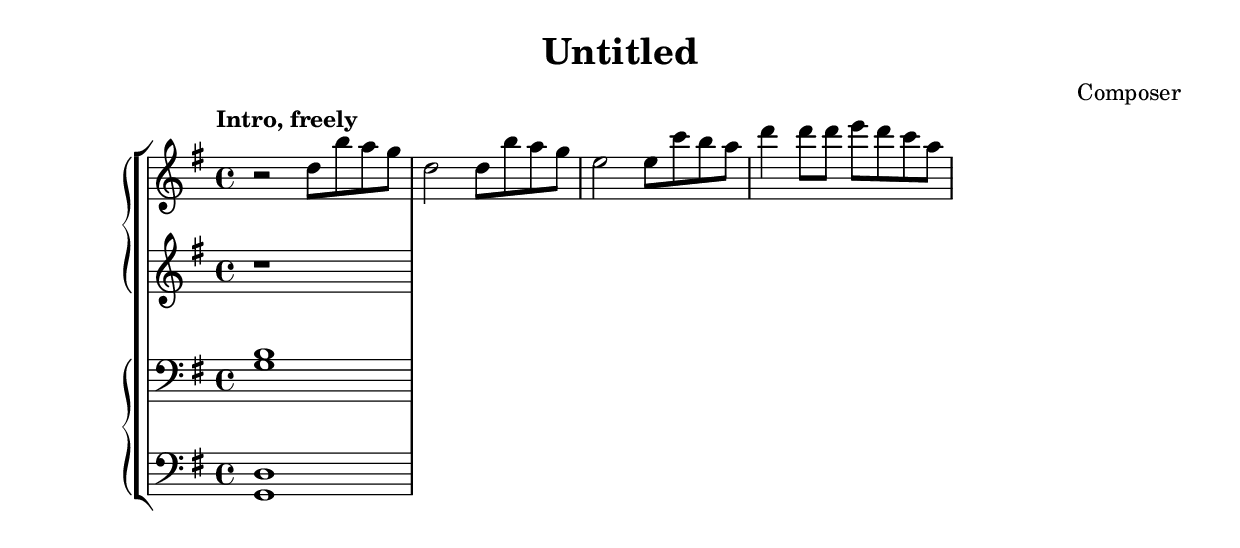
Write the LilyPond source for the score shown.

\version "2.22.2"

\header {
  title = "Untitled"
  composer = "Composer"
}

manodx_uno =
\relative c'' {
  \clef treble
  \key g \major
  \time 4/4
  \tempo "Intro, freely"
  r2 d8 b' a g
  d2 d8 b' a g
  e2 e8 c' b a
  d4 d8 d e d c a
}

manosx_uno =
\relative c' {
  \clef treble
  \key g \major
  \time 4/4
  r1
}

manodx_due =
\relative c' {
  \clef bass
  \key g \major
  \time 4/4
  <g b>1
}

manosx_due =
\relative c {
  \clef bass
  \key g \major
  \time 4/4
  <g d'>1
}


\score {
	\new StaffGroup {
		<<
			\new PianoStaff
				<<
					\new Staff = "manodx_uno" \manodx_uno
					\new Staff = "manosx_uno" \manosx_uno
				>>
			\new PianoStaff
				<<
					\new Staff = "manodx_due" \manodx_due
					\new Staff = "manosx_due" \manosx_due
				>>
		>>
	}
	\layout{}
}